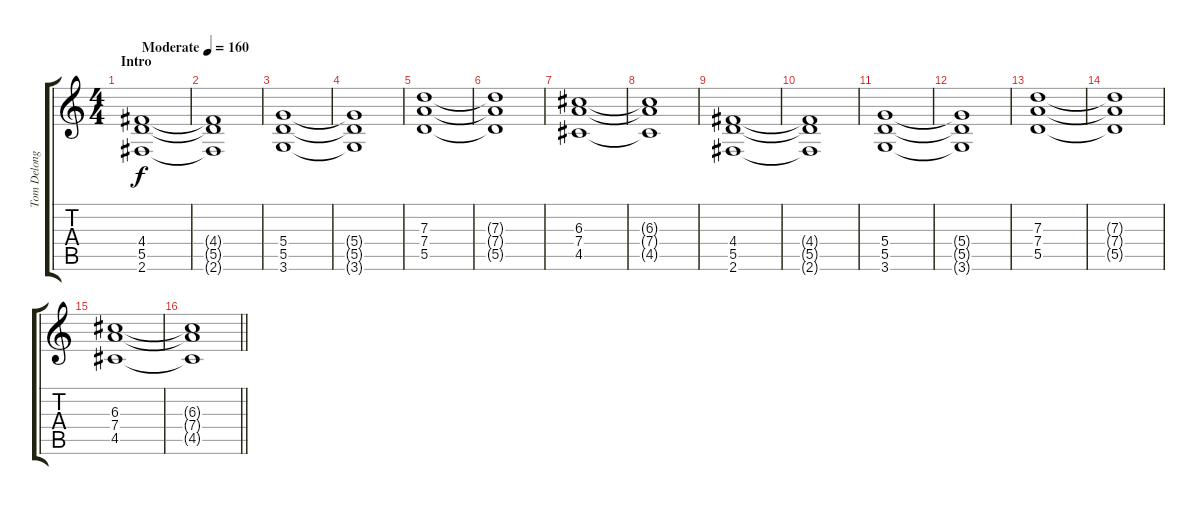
\track ("Tom Delonge - Guitar" "Tom Delong") {instrument distortionguitar}
\staff {score tabs}
\tuning (E4 B3 G3 D3 A2 E2) {hide}
\ts (4 4)
\section ("" "Intro")
\tempo (160 "Moderate")
\clef g2
\ks c
(4.4 5.5 2.6).1{dy f instrument distortionguitar} |
(4.4{t} 5.5{t} 2.6{t}).1 |
(5.4 5.5 3.6).1 |
(5.4{t} 5.5{t} 3.6{t}).1 |
(7.3 7.4 5.5).1 |
(7.3{t} 7.4{t} 5.5{t}).1 |
(6.3 7.4 4.5).1 |
(6.3{t} 7.4{t} 4.5{t}).1 |
(4.4 5.5 2.6).1 |
(4.4{t} 5.5{t} 2.6{t}).1 |
(5.4 5.5 3.6).1 |
(5.4{t} 5.5{t} 3.6{t}).1 |
(7.3 7.4 5.5).1 |
(7.3{t} 7.4{t} 5.5{t}).1 |
(6.3 7.4 4.5).1 |
\barLineRight lightlight
(6.3{t} 7.4{t} 4.5{t}).1
